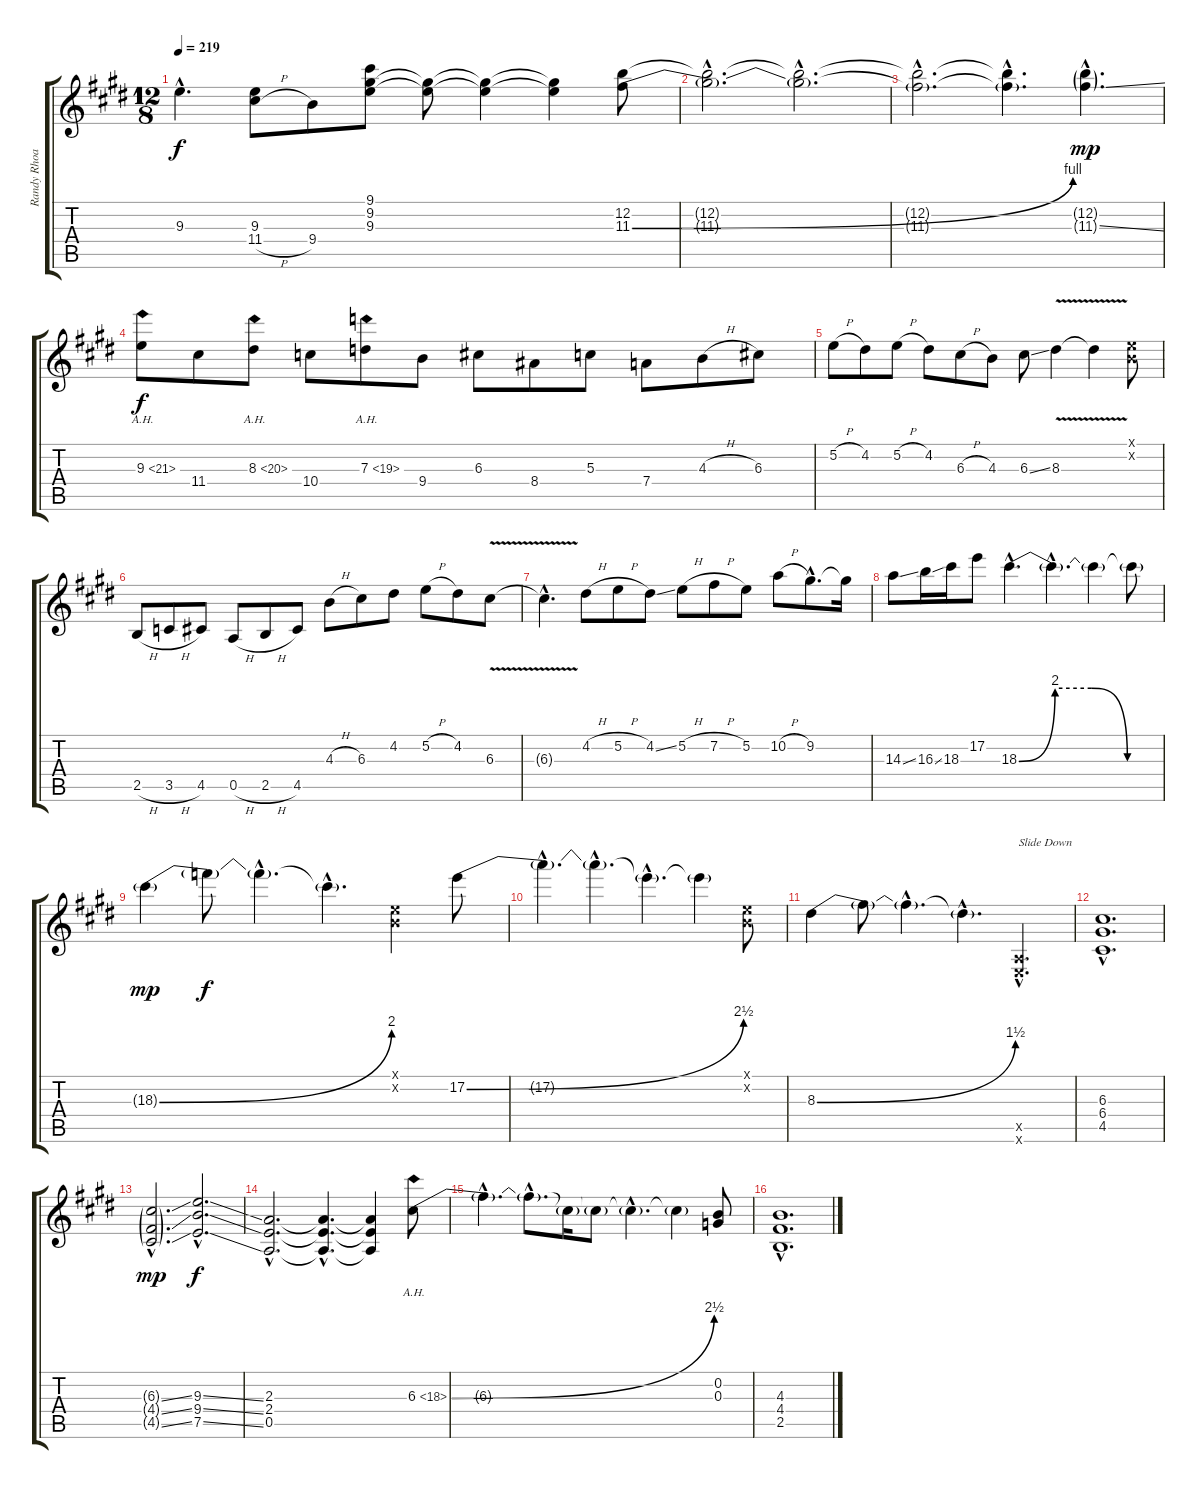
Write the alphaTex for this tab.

\track ("Randy Rhoads" "Randy Rhoa") {instrument overdrivenguitar}
\staff {score tabs}
\tuning (E4 B3 G3 D3 A2 E2) {hide}
\ts (12 8)
\tempo 219
\clef g2
\ks e
9.3{hac t}.4{d dy f} (9.3 11.4{h}).8 9.4.8 (9.1 9.2 9.3).8 (9.2{t} 9.3{t}).8 (9.2{t} 9.3{t}).4 (9.2{t} 9.3{t}).4 (12.2 11.3{be (bend 0 0 60 4)}).8 |
(12.2{hac t} 11.3{hac t}).2{d} (12.2{hac t} 11.3{hac t}).2{d} |
(12.2{hac t} 11.3{hac t}).2{d} (12.2{hac t} 11.3{hac t}).4{d} (12.2{g hac} 11.3{ss g hac}).4{d dy mp} |
9.3{ah 12}.8{dy f} 11.4.8 8.3{ah 12}.8 10.4.8 7.3{ah 12}.8 9.4.8 6.3.8 8.4.8 5.3.8 7.4.8 4.3{h}.8 6.3.8 |
5.2{h}.8 4.2.8 5.2{h}.8 4.2.8 6.3{h}.8 4.3.8 6.3{ss}.8 8.3{v}.4 8.3{t}.4 (0.1{x} 0.2{x}).8 |
2.5{h}.8 3.5{h}.8 4.5.8 0.5{h}.8 2.5{h}.8 4.5.8 4.3{h}.8 6.3.8 4.2.8 5.2{h}.8 4.2.8 6.3{v}.8 |
6.3{hac t}.4{d} 4.2{h}.8 5.2{h}.8 4.2{ss}.8 5.2{h}.8 7.2{h}.8 5.2.8 10.2{h}.8 9.2{hac}.8{d} 9.2{t}.16 |
14.3{ss}.8 16.3{ss}.16 18.3.16 17.2.8 18.3{be (custom 0 0 15 8 30 8 45 0 60 0) hac}.4{d} 18.3{hac t}.4{d} 18.3{t}.4 18.3{t}.8 |
18.3{be (bend 0 0 60 8) g}.4{dy mp} 18.3{t}.8{dy f} 18.3{hac t}.4{d} 18.3{hac t}.4{d} (0.1{x} 0.2{x}).4 17.2{be (bend 0 0 60 10)}.8 |
17.2{hac t}.4{d} 17.2{hac t}.4{d} 17.2{hac t}.4{d} 17.2{t}.4 (0.1{x} 0.2{x}).8 |
8.3{be (bend 0 0 60 6)}.4 8.3{t}.8 8.3{hac t}.4{d} 8.3{hac t}.4{d} (0.5{hac x} 0.6{hac x}).4{d txt "Slide Down"} |
(6.3{hac} 6.4{hac} 4.5{hac}).1{d} |
(6.3{ss g hac} 4.4{ss g hac} 4.5{ss g hac}).2{d dy mp} (9.3{ss hac} 9.4{ss hac} 7.5{ss hac}).2{d dy f} |
(2.3{hac} 2.4{hac} 0.5{hac}).2{d} (2.3{hac t} 2.4{hac t} 0.5{hac t}).4{d} (2.3{t} 2.4{t} 0.5{t}).4 6.3{be (bend 0 0 60 10) ah 12}.8 |
6.3{hac t}.4{d} 6.3{hac t}.8{d} 6.3{t}.16 6.3{t}.8 6.3{hac t}.4{d} 6.3{t}.4 (0.2 0.3).8 |
(4.3{hac} 4.4{hac} 2.5{hac}).1{d}
